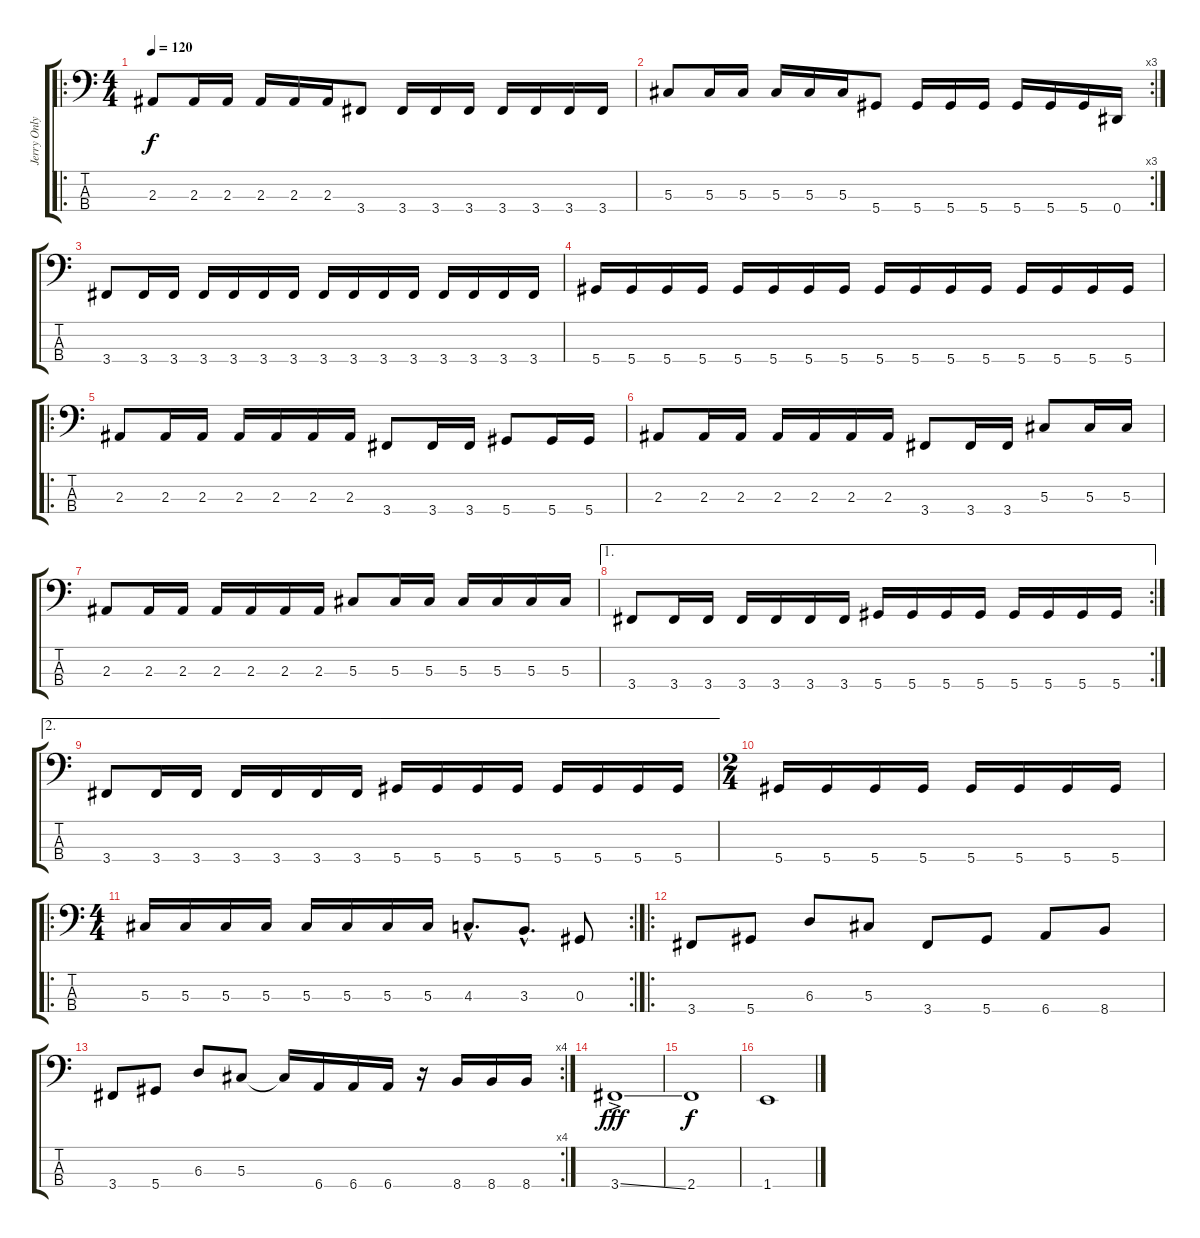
\track ("Jerry Only" "Jerry Only") {instrument distortionguitar}
\staff {score tabs}
\tuning (Gb2 Db2 Ab1 Eb1) {hide}
\ro
\ts (4 4)
\tempo 120
\clef f4
\ks c
2.3.8{dy f} 2.3.16 2.3.16 2.3.16 2.3.16 2.3.16 3.4.8 3.4.16 3.4.16 3.4.16 3.4.16 3.4.16 3.4.16 3.4.16 |
\rc 3
5.3.8 5.3.16 5.3.16 5.3.16 5.3.16 5.3.16 5.4.8 5.4.16 5.4.16 5.4.16 5.4.16 5.4.16 5.4.16 0.4.16 |
3.4.8 3.4.16 3.4.16 3.4.16 3.4.16 3.4.16 3.4.16 3.4.16 3.4.16 3.4.16 3.4.16 3.4.16 3.4.16 3.4.16 3.4.16 |
5.4.16 5.4.16 5.4.16 5.4.16 5.4.16 5.4.16 5.4.16 5.4.16 5.4.16 5.4.16 5.4.16 5.4.16 5.4.16 5.4.16 5.4.16 5.4.16 |
\ro
2.3.8 2.3.16 2.3.16 2.3.16 2.3.16 2.3.16 2.3.16 3.4.8 3.4.16 3.4.16 5.4.8 5.4.16 5.4.16 |
2.3.8 2.3.16 2.3.16 2.3.16 2.3.16 2.3.16 2.3.16 3.4.8 3.4.16 3.4.16 5.3.8 5.3.16 5.3.16 |
2.3.8 2.3.16 2.3.16 2.3.16 2.3.16 2.3.16 2.3.16 5.3.8 5.3.16 5.3.16 5.3.16 5.3.16 5.3.16 5.3.16 |
\ae 1
\rc 2
3.4.8 3.4.16 3.4.16 3.4.16 3.4.16 3.4.16 3.4.16 5.4.16 5.4.16 5.4.16 5.4.16 5.4.16 5.4.16 5.4.16 5.4.16 |
\ae 2
3.4.8 3.4.16 3.4.16 3.4.16 3.4.16 3.4.16 3.4.16 5.4.16 5.4.16 5.4.16 5.4.16 5.4.16 5.4.16 5.4.16 5.4.16 |
\ts (2 4)
5.4.16 5.4.16 5.4.16 5.4.16 5.4.16 5.4.16 5.4.16 5.4.16 |
\ro
\rc 2
\ts (4 4)
5.3.16 5.3.16 5.3.16 5.3.16 5.3.16 5.3.16 5.3.16 5.3.16 4.3{hac}.8{d} 3.3{hac}.8{d} 0.3.8 |
\ro
3.4.8 5.4.8 6.3.8 5.3.8 3.4.8 5.4.8 6.4.8 8.4.8 |
\rc 4
3.4.8 5.4.8 6.3.8 5.3.8 5.3{t}.16 6.4.16 6.4.16 6.4.16 r.16 8.4.16 8.4.16 8.4.16 |
3.4{ss ac}.1{dy fff} |
2.4.1{dy f} |
1.4{ss}.1
